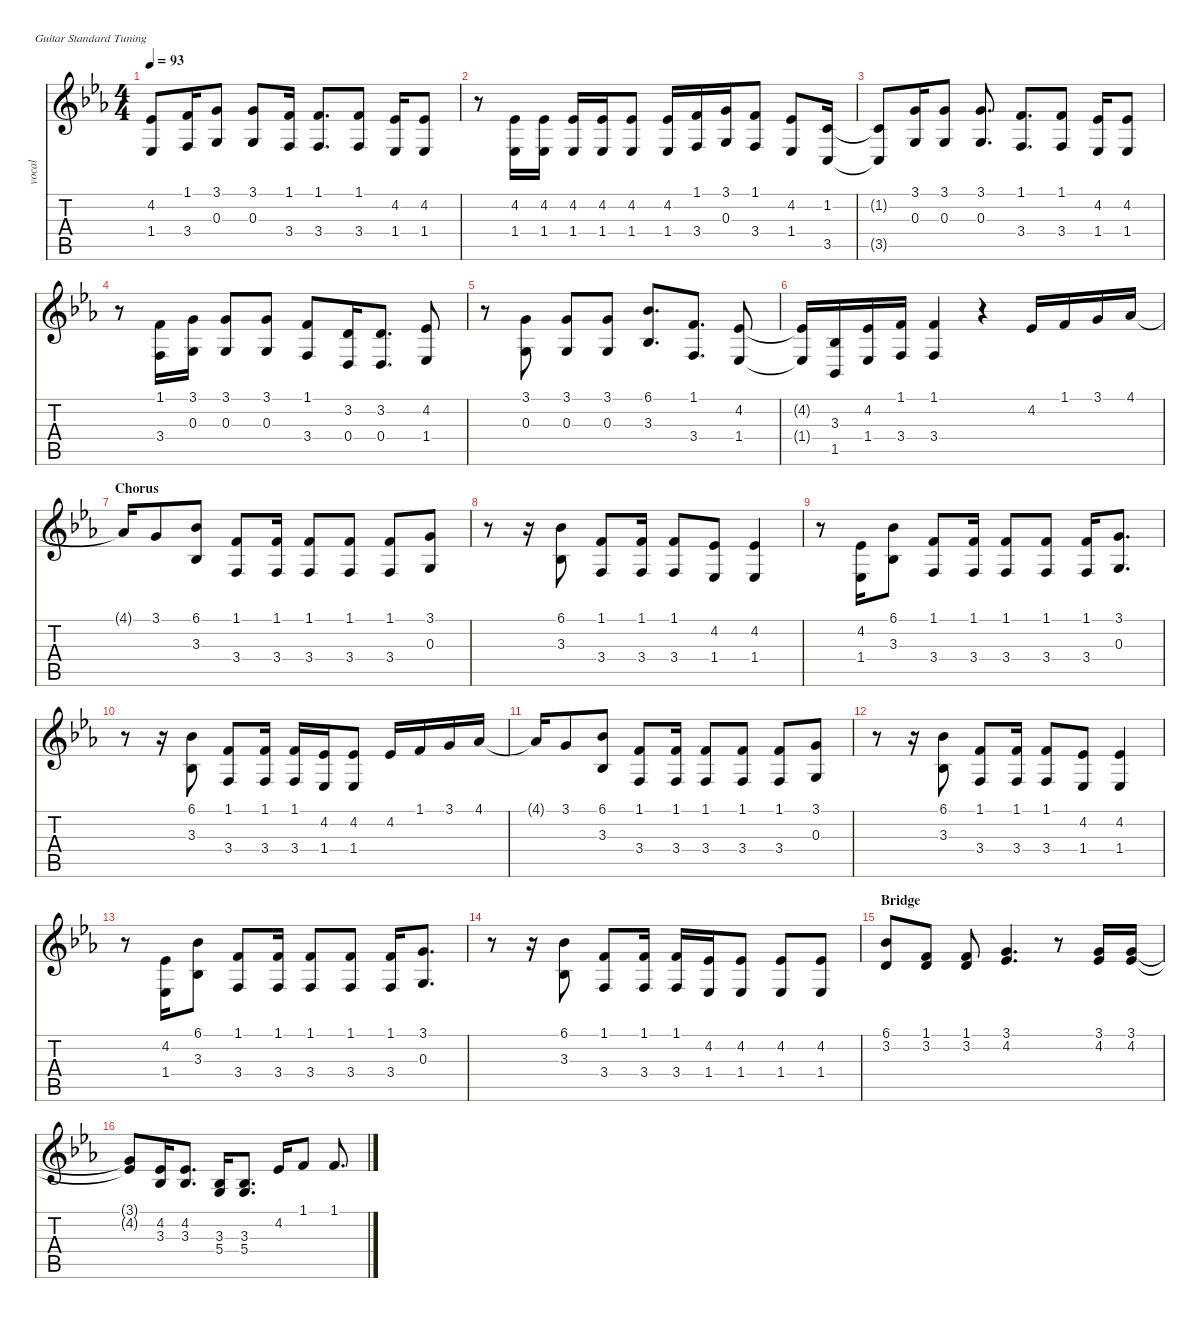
\defaultSystemsLayout 4
\hideDynamics
\bracketExtendMode nobrackets
\otherSystemsTrackNameOrientation horizontal
\track ("Vocal" "vocal") {instrument lead6voice}
\staff {score tabs}
\tuning (E4 B3 G3 D3 A2 E2)
\ts (4 4)
\tempo 93
\clef g2
\ks cminor
(1.4{t acc b} 4.2{t acc b}).8{dy mf beam Up} (3.4{acc forcenatural} 1.1{acc forcenatural}).16{beam Up} (3.1{acc forcenatural} 0.3{acc forcenatural}).8{beam Up} (3.1{acc forcenatural} 0.3{acc forcenatural}).8{beam Up} (1.1{acc forcenatural} 3.4{acc forcenatural}).16{beam Up} (1.1{acc forcenatural} 3.4{acc forcenatural}).8{d beam Up} (1.1{acc forcenatural} 3.4{acc forcenatural}).8{beam Up} (4.2{acc b} 1.4{acc b}).16{beam Up} (4.2{acc b} 1.4{acc b}).8{beam Up} |
r.8{beam Down} (1.4{acc b} 4.2{acc b}).16{beam Up} (1.4{acc b} 4.2{acc b}).16{beam Up} (1.4{acc b} 4.2{acc b}).16{beam Up} (1.4{acc b} 4.2{acc b}).16{beam Up} (1.4{acc b} 4.2{acc b}).8{beam Up} (1.4{acc b} 4.2{acc b}).16{beam Up} (3.4{acc forcenatural} 1.1{acc forcenatural}).16{beam Up} (0.3{acc forcenatural} 3.1{acc forcenatural}).16{beam Up} (3.4{acc forcenatural} 1.1{acc forcenatural}).8{beam Up} (4.2{acc b} 1.4{acc b}).8{beam Up} (3.5{acc forcenatural} 1.2{acc forcenatural}).16{beam Up} |
(1.2{t acc forcenatural} 3.5{t acc forcenatural}).8{beam Up} (0.3{acc forcenatural} 3.1{acc forcenatural}).16{beam Up} (0.3{acc forcenatural} 3.1{acc forcenatural}).8{beam Up} (0.3{acc forcenatural} 3.1{acc forcenatural}).8{d beam Up} (1.1{acc forcenatural} 3.4{acc forcenatural}).8{d beam Up} (1.1{acc forcenatural} 3.4{acc forcenatural}).8{beam Up} (1.4{acc b} 4.2{acc b}).16{beam Up} (1.4{acc b} 4.2{acc b}).8{beam Up} |
r.8{beam Down} (3.4{acc forcenatural} 1.1{acc forcenatural}).16{beam Up} (3.1{acc forcenatural} 0.3{acc forcenatural}).16{beam Up} (3.1{acc forcenatural} 0.3{acc forcenatural}).8{beam Up} (3.1{acc forcenatural} 0.3{acc forcenatural}).8{beam Up} (3.4{acc forcenatural} 1.1{acc forcenatural}).8{beam Up} (0.4{acc forcenatural} 3.2{acc forcenatural}).16{beam Up} (3.2{acc forcenatural} 0.4{acc forcenatural}).8{d beam Up} (1.4{acc b} 4.2{acc b}).8{beam Up} |
r.8{beam Down} (3.1{acc forcenatural} 0.3{acc forcenatural}).8{beam Up} (3.1{acc forcenatural} 0.3{acc forcenatural}).8{beam Up} (3.1{acc forcenatural} 0.3{acc forcenatural}).8{beam Up} (3.3{acc b} 6.1{acc b}).8{d beam Up} (1.1{acc forcenatural} 3.4{acc forcenatural}).8{d beam Up} (1.4{acc b} 4.2{acc b}).8{beam Up} |
(1.4{t acc b} 4.2{t acc b}).16{beam Up} (3.3{acc b} 1.5{acc b}).16{beam Up} (1.4{acc b} 4.2{acc b}).16{beam Up} (1.1{acc forcenatural} 3.4{acc forcenatural}).16{beam Up} (1.1{acc forcenatural} 3.4{acc forcenatural}).4{beam Up} r.4{beam Up} 4.2{acc b}.16{beam Up} 1.1{acc forcenatural}.16{beam Up} 3.1{acc forcenatural}.16{beam Up} 4.1{acc b}.16{beam Up} |
\section ("" "Chorus")
4.1{t acc b}.16{beam Up} 3.1{acc forcenatural}.8{beam Up} (6.1{acc b} 3.3{acc b}).8{beam Up} (1.1{acc forcenatural} 3.4{acc forcenatural}).8{beam Up} (1.1{acc forcenatural} 3.4{acc forcenatural}).16{beam Up} (1.1{acc forcenatural} 3.4{acc forcenatural}).8{beam Up} (1.1{acc forcenatural} 3.4{acc forcenatural}).8{beam Up} (1.1{acc forcenatural} 3.4{acc forcenatural}).8{beam Up} (0.3{acc forcenatural} 3.1{acc forcenatural}).8{beam Up} |
r.8{beam Down} r.16{beam Down} (6.1{acc b} 3.3{acc b}).8{beam Up} (3.4{acc forcenatural} 1.1{acc forcenatural}).8{beam Up} (3.4{acc forcenatural} 1.1{acc forcenatural}).16{beam Up} (3.4{acc forcenatural} 1.1{acc forcenatural}).8{beam Up} (4.2{acc b} 1.4{acc b}).8{beam Up} (4.2{acc b} 1.4{acc b}).4{beam Up} |
r.8{beam Down} (1.4{acc b} 4.2{acc b}).16{beam Up} (3.3{acc b} 6.1{acc b}).8{beam Up} (1.1{acc forcenatural} 3.4{acc forcenatural}).8{beam Up} (1.1{acc forcenatural} 3.4{acc forcenatural}).16{beam Up} (1.1{acc forcenatural} 3.4{acc forcenatural}).8{beam Up} (1.1{acc forcenatural} 3.4{acc forcenatural}).8{beam Up} (1.1{acc forcenatural} 3.4{acc forcenatural}).16{beam Up} (0.3{acc forcenatural} 3.1{acc forcenatural}).8{d beam Up} |
r.8{beam Down} r.16{beam Down} (6.1{acc b} 3.3{acc b}).8{beam Up} (3.4{acc forcenatural} 1.1{acc forcenatural}).8{beam Up} (3.4{acc forcenatural} 1.1{acc forcenatural}).16{beam Up} (3.4{acc forcenatural} 1.1{acc forcenatural}).16{beam Up} (4.2{acc b} 1.4{acc b}).16{beam Up} (1.4{acc b} 4.2{acc b}).8{beam Up} 4.2{acc b}.16{beam Up} 1.1{acc forcenatural}.16{beam Up} 3.1{acc forcenatural}.16{beam Up} 4.1{acc b}.16{beam Up} |
4.1{t acc b}.16{beam Up} 3.1{acc forcenatural}.8{beam Up} (6.1{acc b} 3.3{acc b}).8{beam Up} (1.1{acc forcenatural} 3.4{acc forcenatural}).8{beam Up} (1.1{acc forcenatural} 3.4{acc forcenatural}).16{beam Up} (1.1{acc forcenatural} 3.4{acc forcenatural}).8{beam Up} (1.1{acc forcenatural} 3.4{acc forcenatural}).8{beam Up} (1.1{acc forcenatural} 3.4{acc forcenatural}).8{beam Up} (0.3{acc forcenatural} 3.1{acc forcenatural}).8{beam Up} |
r.8{beam Down} r.16{beam Down} (6.1{acc b} 3.3{acc b}).8{beam Up} (3.4{acc forcenatural} 1.1{acc forcenatural}).8{beam Up} (3.4{acc forcenatural} 1.1{acc forcenatural}).16{beam Up} (3.4{acc forcenatural} 1.1{acc forcenatural}).8{beam Up} (4.2{acc b} 1.4{acc b}).8{beam Up} (4.2{acc b} 1.4{acc b}).4{beam Up} |
r.8{beam Down} (1.4{acc b} 4.2{acc b}).16{beam Up} (3.3{acc b} 6.1{acc b}).8{beam Up} (1.1{acc forcenatural} 3.4{acc forcenatural}).8{beam Up} (1.1{acc forcenatural} 3.4{acc forcenatural}).16{beam Up} (1.1{acc forcenatural} 3.4{acc forcenatural}).8{beam Up} (1.1{acc forcenatural} 3.4{acc forcenatural}).8{beam Up} (1.1{acc forcenatural} 3.4{acc forcenatural}).16{beam Up} (0.3{acc forcenatural} 3.1{acc forcenatural}).8{d beam Up} |
r.8{beam Down} r.16{beam Down} (6.1{acc b} 3.3{acc b}).8{beam Up} (3.4{acc forcenatural} 1.1{acc forcenatural}).8{beam Up} (3.4{acc forcenatural} 1.1{acc forcenatural}).16{beam Up} (3.4{acc forcenatural} 1.1{acc forcenatural}).16{beam Up} (4.2{acc b} 1.4{acc b}).16{beam Up} (1.4{acc b} 4.2{acc b}).8{beam Up} (1.4{acc b} 4.2{acc b}).8{beam Up} (1.4{acc b} 4.2{acc b}).8{beam Up} |
\section ("" "Bridge")
(3.2{acc forcenatural} 6.1{acc b}).8{beam Up} (1.1{acc forcenatural} 3.2{acc forcenatural}).8{beam Up} (1.1{acc forcenatural} 3.2{acc forcenatural}).8{beam Up} (4.2{acc b} 3.1{acc forcenatural}).4{d beam Up} r.8{beam Up} (3.1{acc forcenatural} 4.2{acc b}).16{beam Up} (3.1{acc forcenatural} 4.2{acc b}).16{beam Up} |
(3.1{t acc forcenatural} 4.2{t acc b}).8{beam Up} (4.2{acc b} 3.3{acc b}).16{beam Up} (4.2{acc b} 3.3{acc b}).8{d beam Up} (5.4{acc forcenatural} 3.3{acc b}).16{beam Up} (5.4{acc forcenatural} 3.3{acc b}).8{d beam Up} 4.2{acc b}.16{beam Up} 1.1{acc forcenatural}.8{beam Up} 1.1{acc forcenatural}.8{d beam Up}
